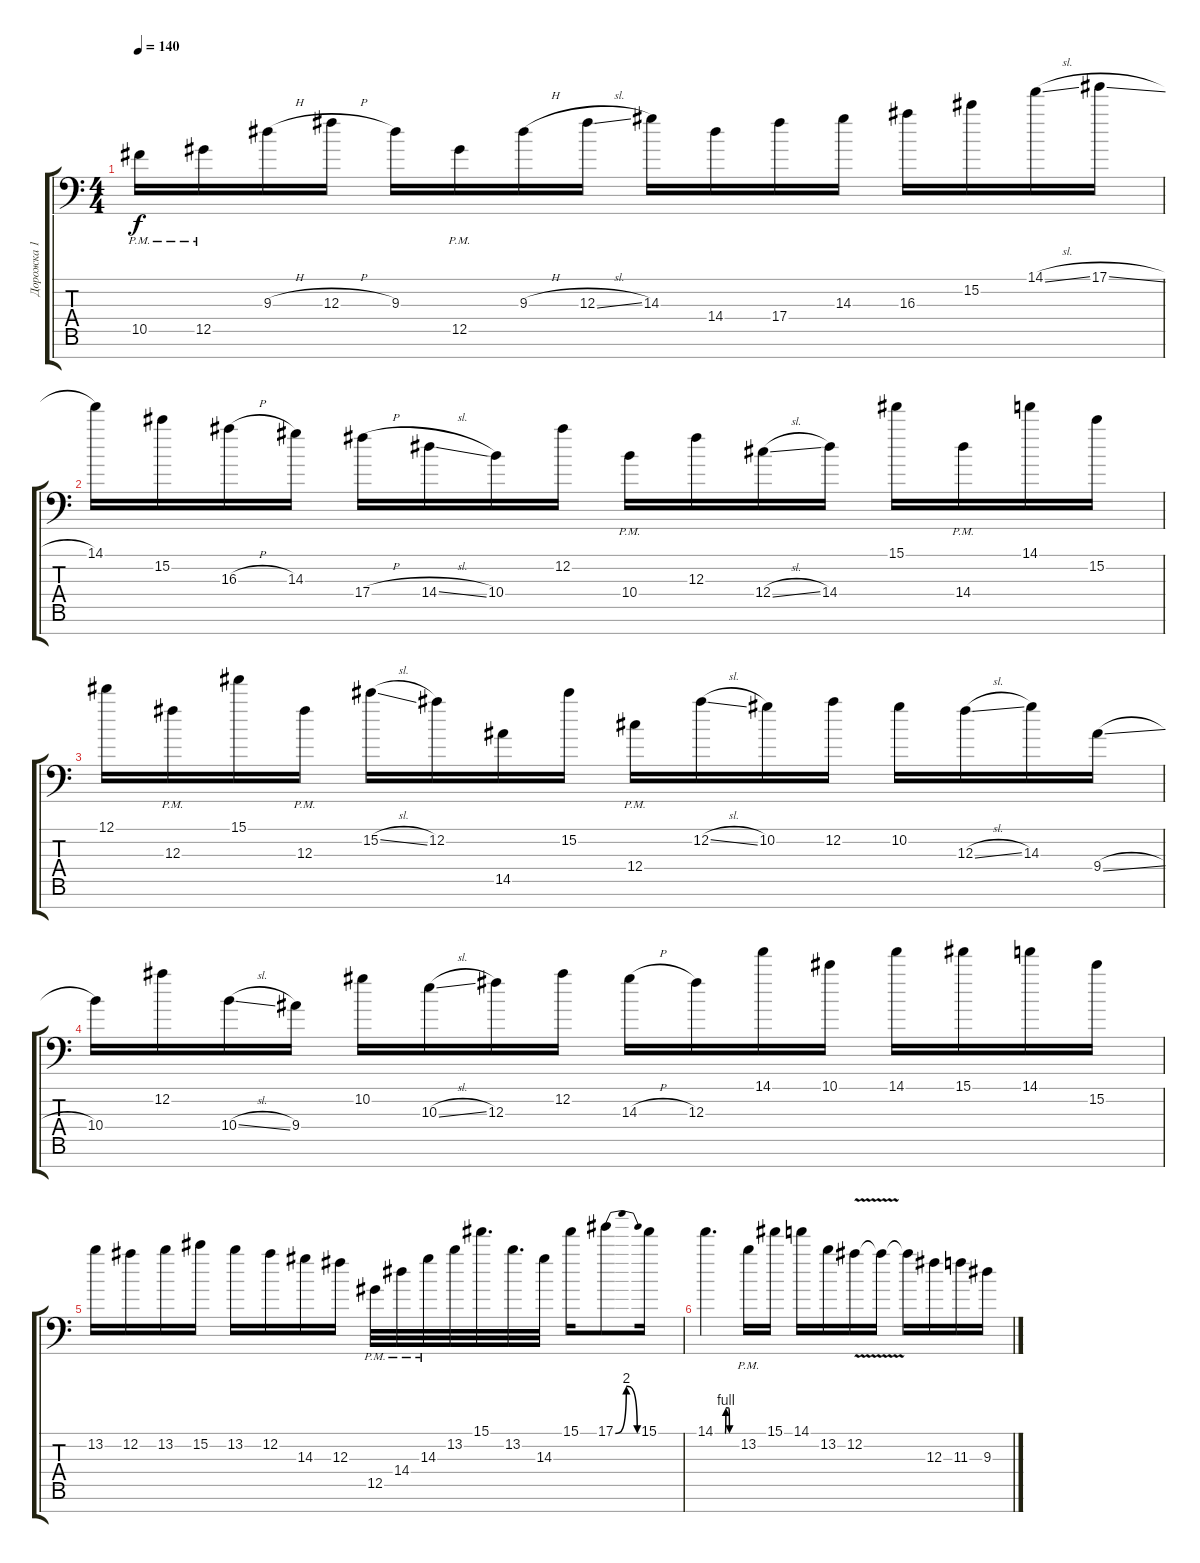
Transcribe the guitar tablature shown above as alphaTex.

\track ("Дорожка 1" "Дорожка 1") {instrument distortionguitar}
\staff {score tabs}
\tuning (Eb4 Bb3 Gb3 Db3 Ab2 Eb2 Bb1) {hide}
\ts (4 4)
\tempo 140
\clef f4
\ks c
10.5{pm}.16{dy f} 12.5{pm}.16 9.3{h}.16 12.3{h}.16 9.3.16 12.5{pm}.16 9.3{h}.16 12.3{sl}.16 14.3.16 14.4.16 17.4.16 14.3.16 16.3.16 15.2.16 14.1{sl}.16 17.1{sl}.16 |
14.1.16 15.2.16 16.3{h}.16 14.3.16 17.4{h}.16 14.4{sl}.16 10.4.16 12.2.16 10.4{pm}.16 12.3.16 12.4{sl}.16 14.4.16 15.1.16 14.4{pm}.16 14.1.16 15.2.16 |
12.1.16 12.3{pm}.16 15.1.16 12.3{pm}.16 15.2{sl}.16 12.2.16 14.5.16 15.2.16 12.4{pm}.16 12.2{sl}.16 10.2.16 12.2.16 10.2.16 12.3{sl}.16 14.3.16 9.4{sl}.16 |
10.4.16 12.2.16 10.4{sl}.16 9.4.16 10.2.16 10.3{sl}.16 12.3.16 12.2.16 14.3{h}.16 12.3.16 14.1.16 10.1.16 14.1.16 15.1.16 14.1.16 15.2.16 |
13.2.16 12.2.16 13.2.16 15.2.16 13.2.16 12.2.16 14.3.16 12.3.16 12.5{pm}.32 14.4{pm}.32 14.3{pm}.32 13.2.32 15.1.32{d} 13.2.32{d} 14.3.32 15.1.16 17.1{be (bendrelease 0 0 15 8 29 8 60 0)}.8 15.1.16 |
14.1{be (custom 0 0 28 0 30 4 38 4 40 0 60 0)}.4{d} 13.2{pm}.16 15.1.16 14.1.16 13.2.16 12.2{v}.16 12.2{t}.16 12.2{t}.16 12.3.16 11.3.16 9.3.16
